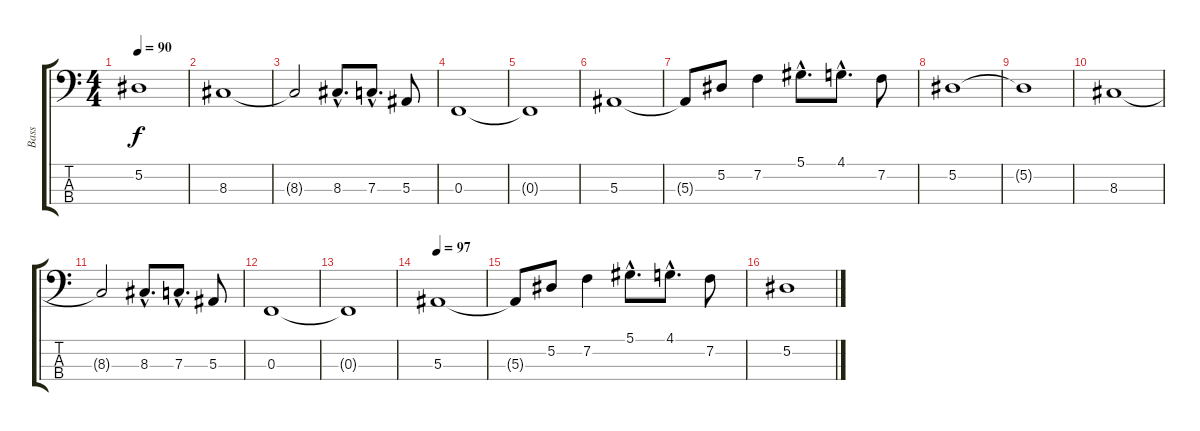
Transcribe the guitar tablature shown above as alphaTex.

\track ("Bass" "Bass") {instrument electricbasspick}
\staff {score tabs}
\tuning (Eb2 Bb1 F1 Bb0) {hide}
\ts (4 4)
\tempo 90
\clef f4
\ks c
5.2{t}.1{dy f} |
8.3.1 |
8.3{t}.2 8.3{hac}.8{d} 7.3{hac}.8{d} 5.3.8 |
0.3.1 |
0.3{t}.1 |
5.3.1 |
5.3{t}.8 5.2.8 7.2.4 5.1{hac}.8{d} 4.1{hac}.8{d} 7.2.8 |
5.2.1 |
5.2{t}.1 |
8.3.1 |
8.3{t}.2 8.3{hac}.8{d} 7.3{hac}.8{d} 5.3.8 |
0.3.1 |
0.3{t}.1 |
\tempo 97
5.3.1 |
5.3{t}.8 5.2.8 7.2.4 5.1{hac}.8{d} 4.1{hac}.8{d} 7.2.8 |
5.2.1
